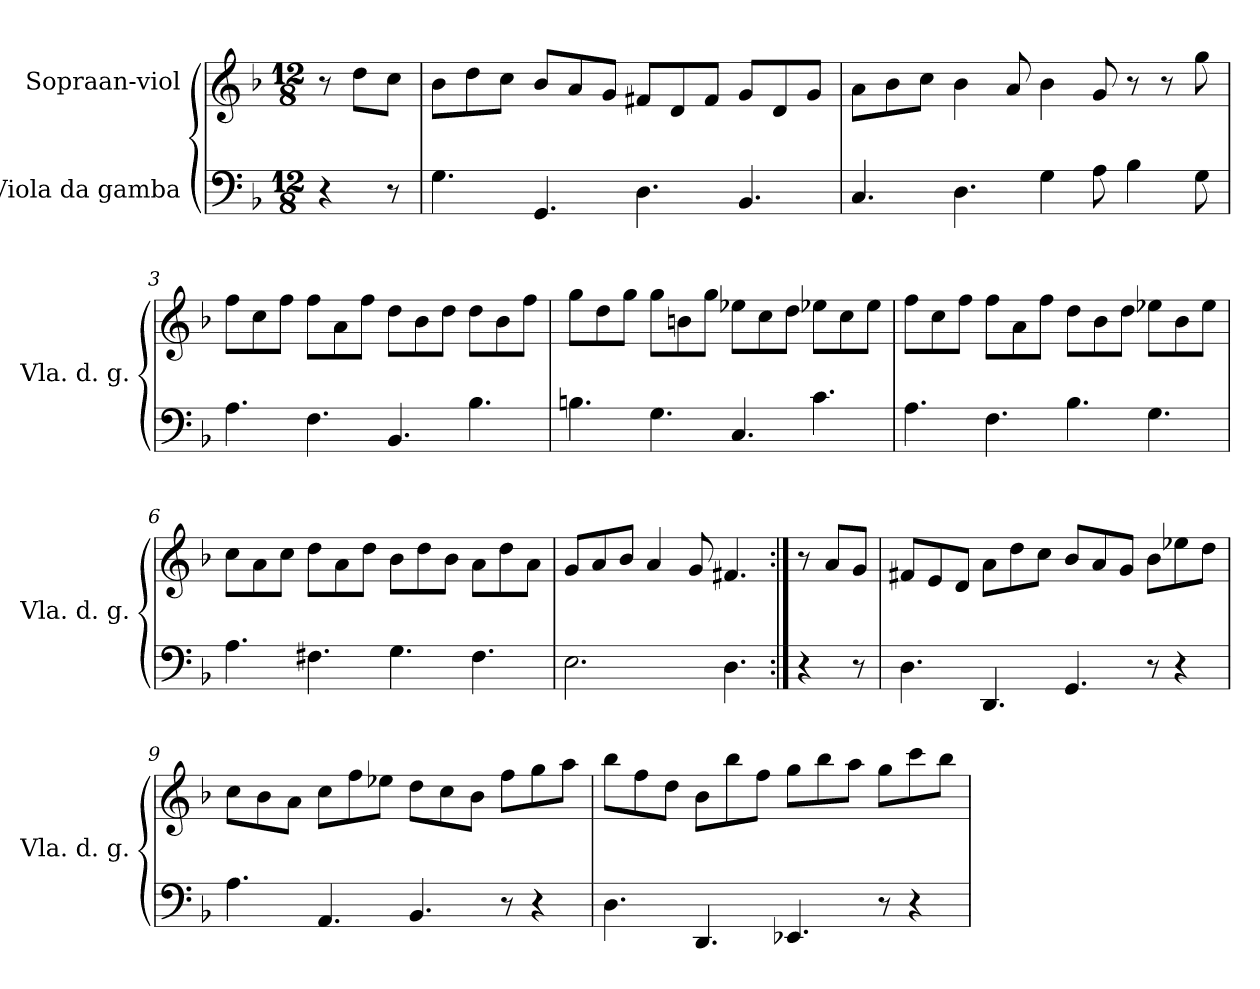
**kern	**kern
*part2	*part1
*staff2	*staff1
*I"Viola da gamba	*I"Sopraan-viol
*I'Vla. d. g.	*
*clefF4	*clefG2
*k[b-]	*k[b-]
*M12/8	*M12/8
*MM90	*MM90
=	=
4r	8r
.	8dd\L
8r	8cc\J
=1	=1
4.G\	8b-\L
.	8dd\
.	8cc\J
4.GG/	8b-/L
.	8a/
.	8g/J
4.D\	8f#X/L
.	8d/
.	8f#/J
4.BB-/	8g/L
.	8d/
.	8g/J
=2	=2
4.C/	8a\L
.	8b-\
.	8cc\J
4.D\	4b-\
.	8a/
4G\	4b-\
8A\	8g/
4B-\	8r
.	8r
8G\	8gg\
!!LO:LB:g=z
=3	=3
4.A\	8ff\L
.	8cc\
.	8ff\J
4.F\	8ff\L
.	8a\
.	8ff\J
4.BB-/	8dd\L
.	8b-\
.	8dd\J
4.B-\	8dd\L
.	8b-\
.	8ff\J
=4	=4
4.Bn\	8gg\L
.	8dd\
.	8gg\J
4.G\	8gg\L
.	8bn\
.	8gg\J
4.C/	8ee-X\L
.	8cc\
.	8dd\J
4.c\	8ee-X\L
.	8cc\
.	8ee-\J
=5	=5
4.A\	8ff\L
.	8cc\
.	8ff\J
4.F\	8ff\L
.	8a\
.	8ff\J
4.B-\	8dd\L
.	8b-\
.	8dd\J
4.G\	8ee-X\L
.	8b-\
.	8ee-\J
!!LO:LB:g=z
=6	=6
4.A\	8cc\L
.	8a\
.	8cc\J
4.F#X\	8dd\L
.	8a\
.	8dd\J
4.G\	8b-\L
.	8dd\
.	8b-\J
4.F#\	8a\L
.	8dd\
.	8a\J
=7	=7
2.E\	8g/L
.	8a/
.	8b-/J
.	4a/
.	8g/
4.D\	4.f#X/
=7X1:|!	=7X1:|!
4r	8r
.	8a/L
8r	8g/J
=8	=8
4.D\	8f#X/L
.	8e/
.	8d/J
4.DD/	8a\L
.	8dd\
.	8cc\J
4.GG/	8b-/L
.	8a/
.	8g/J
8r	8b-\L
4r	8ee-X\
.	8dd\J
!!LO:LB:g=z
=9	=9
4.A\	8cc\L
.	8b-\
.	8a\J
4.AA/	8cc\L
.	8ff\
.	8ee-X\J
4.BB-/	8dd\L
.	8cc\
.	8b-\J
8r	8ff\L
4r	8gg\
.	8aa\J
=10	=10
4.D\	8bb-\L
.	8ff\
.	8dd\J
4.DD/	8b-\L
.	8bb-\
.	8ff\J
4.EE-X/	8gg\L
.	8bb-\
.	8aa\J
8r	8gg\L
4r	8ccc\
.	8bb-\J
=	=
*-	*-
